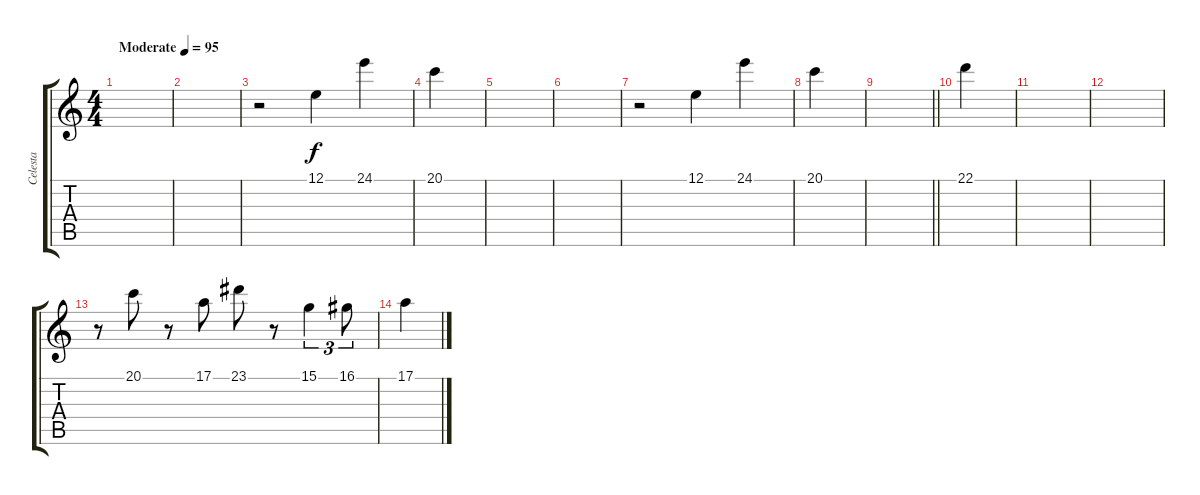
\track ("Celesta" "Celesta") {instrument celesta}
\staff {score tabs}
\tuning (E4 B3 G3 D3 A2 E2) {hide}
\ts (4 4)
\tempo (95 "Moderate")
\clef g2
\ks aminor
|
|
r.2 12.1.4 24.1.4 |
20.1.4 |
|
|
r.2 12.1.4 24.1.4 |
20.1.4 |
\barLineRight lightlight
|
22.1.4 |
|
|
r.8 20.1.8 r.8 17.1.8 23.1.8 r.8 15.1.4{tu (3 2)} 16.1.8{tu (3 2)} |
17.1.4
